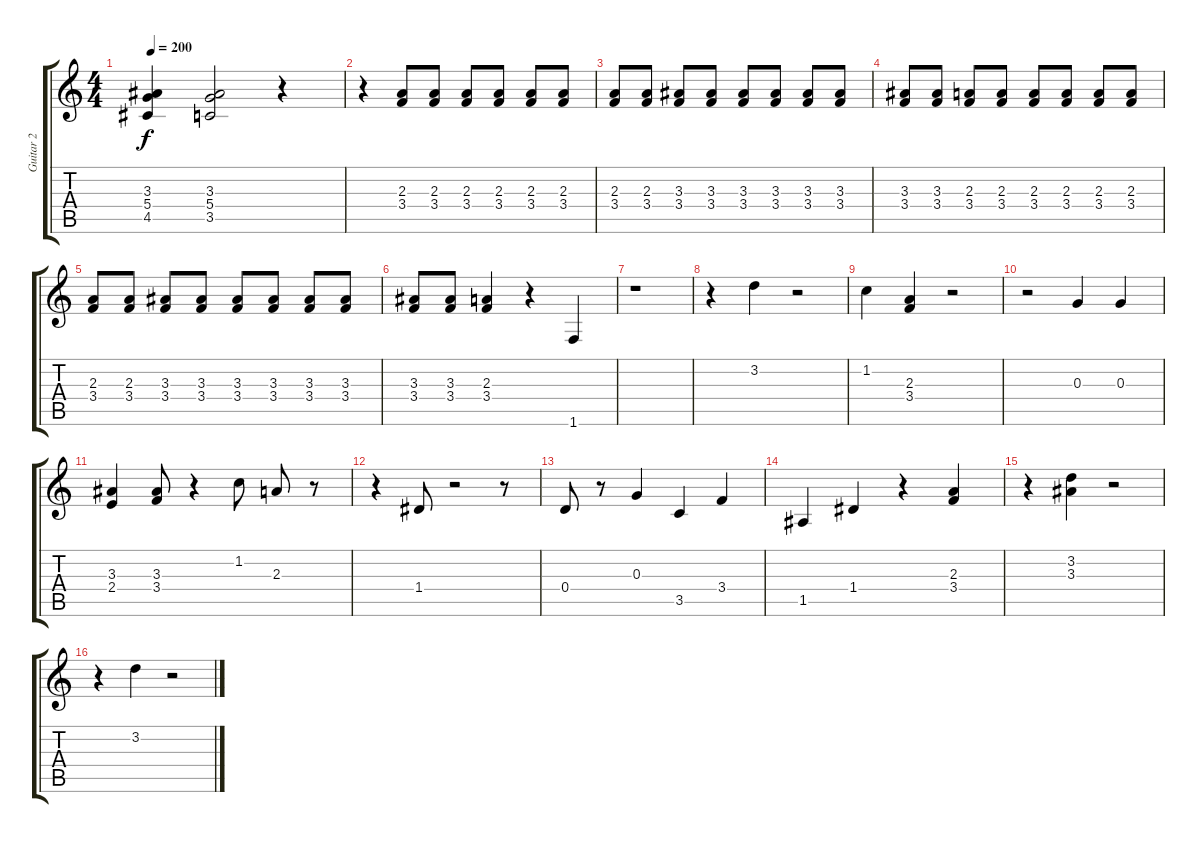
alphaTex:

\track ("Guitar 2" "Guitar 2") {instrument acousticguitarnylon}
\staff {score tabs}
\tuning (E4 B3 G3 D3 A2 E2) {hide}
\ts (4 4)
\tempo 200
\clef g2
\ks c
(3.3{t} 5.4{t} 4.5{t}).4{dy f} (3.3 5.4 3.5).2 r.4 |
r.4 (2.3 3.4).8 (2.3 3.4).8 (2.3 3.4).8 (2.3 3.4).8 (2.3 3.4).8 (2.3 3.4).8 |
(2.3 3.4).8 (2.3 3.4).8 (3.3 3.4).8 (3.3 3.4).8 (3.3 3.4).8 (3.3 3.4).8 (3.3 3.4).8 (3.3 3.4).8 |
(3.3 3.4).8 (3.3 3.4).8 (2.3 3.4).8 (2.3 3.4).8 (2.3 3.4).8 (2.3 3.4).8 (2.3 3.4).8 (2.3 3.4).8 |
(2.3 3.4).8 (2.3 3.4).8 (3.3 3.4).8 (3.3 3.4).8 (3.3 3.4).8 (3.3 3.4).8 (3.3 3.4).8 (3.3 3.4).8 |
(3.3 3.4).8 (3.3 3.4).8 (2.3 3.4).4 r.4 1.6.4 |
r.1 |
r.4 3.2.4 r.2 |
1.2.4 (2.3 3.4).4 r.2 |
r.2 0.3.4 0.3.4 |
(3.3 2.4).4 (3.3 3.4).8 r.4 1.2.8 2.3.8 r.8 |
r.4 1.4.8 r.2 r.8 |
0.4.8 r.8 0.3.4 3.5.4 3.4.4 |
1.5.4 1.4.4 r.4 (2.3 3.4).4 |
r.4 (3.2 3.3).4 r.2 |
r.4 3.2.4 r.2
